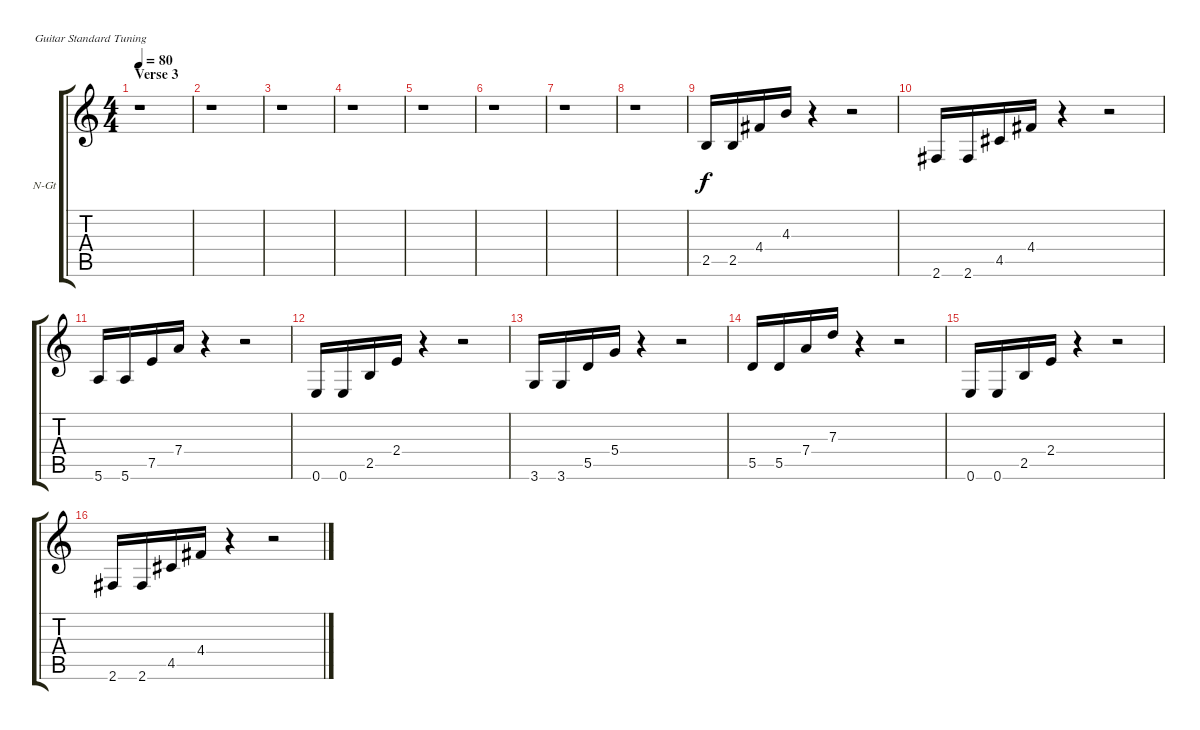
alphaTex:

\bracketExtendMode groupsimilarinstruments
\firstSystemTrackNameOrientation horizontal
\otherSystemsTrackNameOrientation horizontal
\track ("Acoustic guitar (2)" "N-Gt") {instrument acousticguitarnylon}
\staff {score tabs}
\tuning (E4 B3 G3 D3 A2 E2)
\ts (4 4)
\section ("" "Verse 3")
\tempo 80
\clef g2
\ks c
r.1{dy f} |
r.1 |
r.1 |
r.1 |
r.1 |
r.1 |
r.1 |
r.1 |
2.5.16 2.5.16 4.4.16 4.3.16 r.4 r.2 |
2.6.16 2.6.16 4.5.16 4.4.16 r.4 r.2 |
5.6.16 5.6.16 7.5.16 7.4.16 r.4 r.2 |
0.6.16 0.6.16 2.5.16 2.4.16 r.4 r.2 |
3.6.16 3.6.16 5.5.16 5.4.16 r.4 r.2 |
5.5.16 5.5.16 7.4.16 7.3.16 r.4 r.2 |
0.6.16 0.6.16 2.5.16 2.4.16 r.4 r.2 |
2.6.16 2.6.16 4.5.16 4.4.16 r.4 r.2
